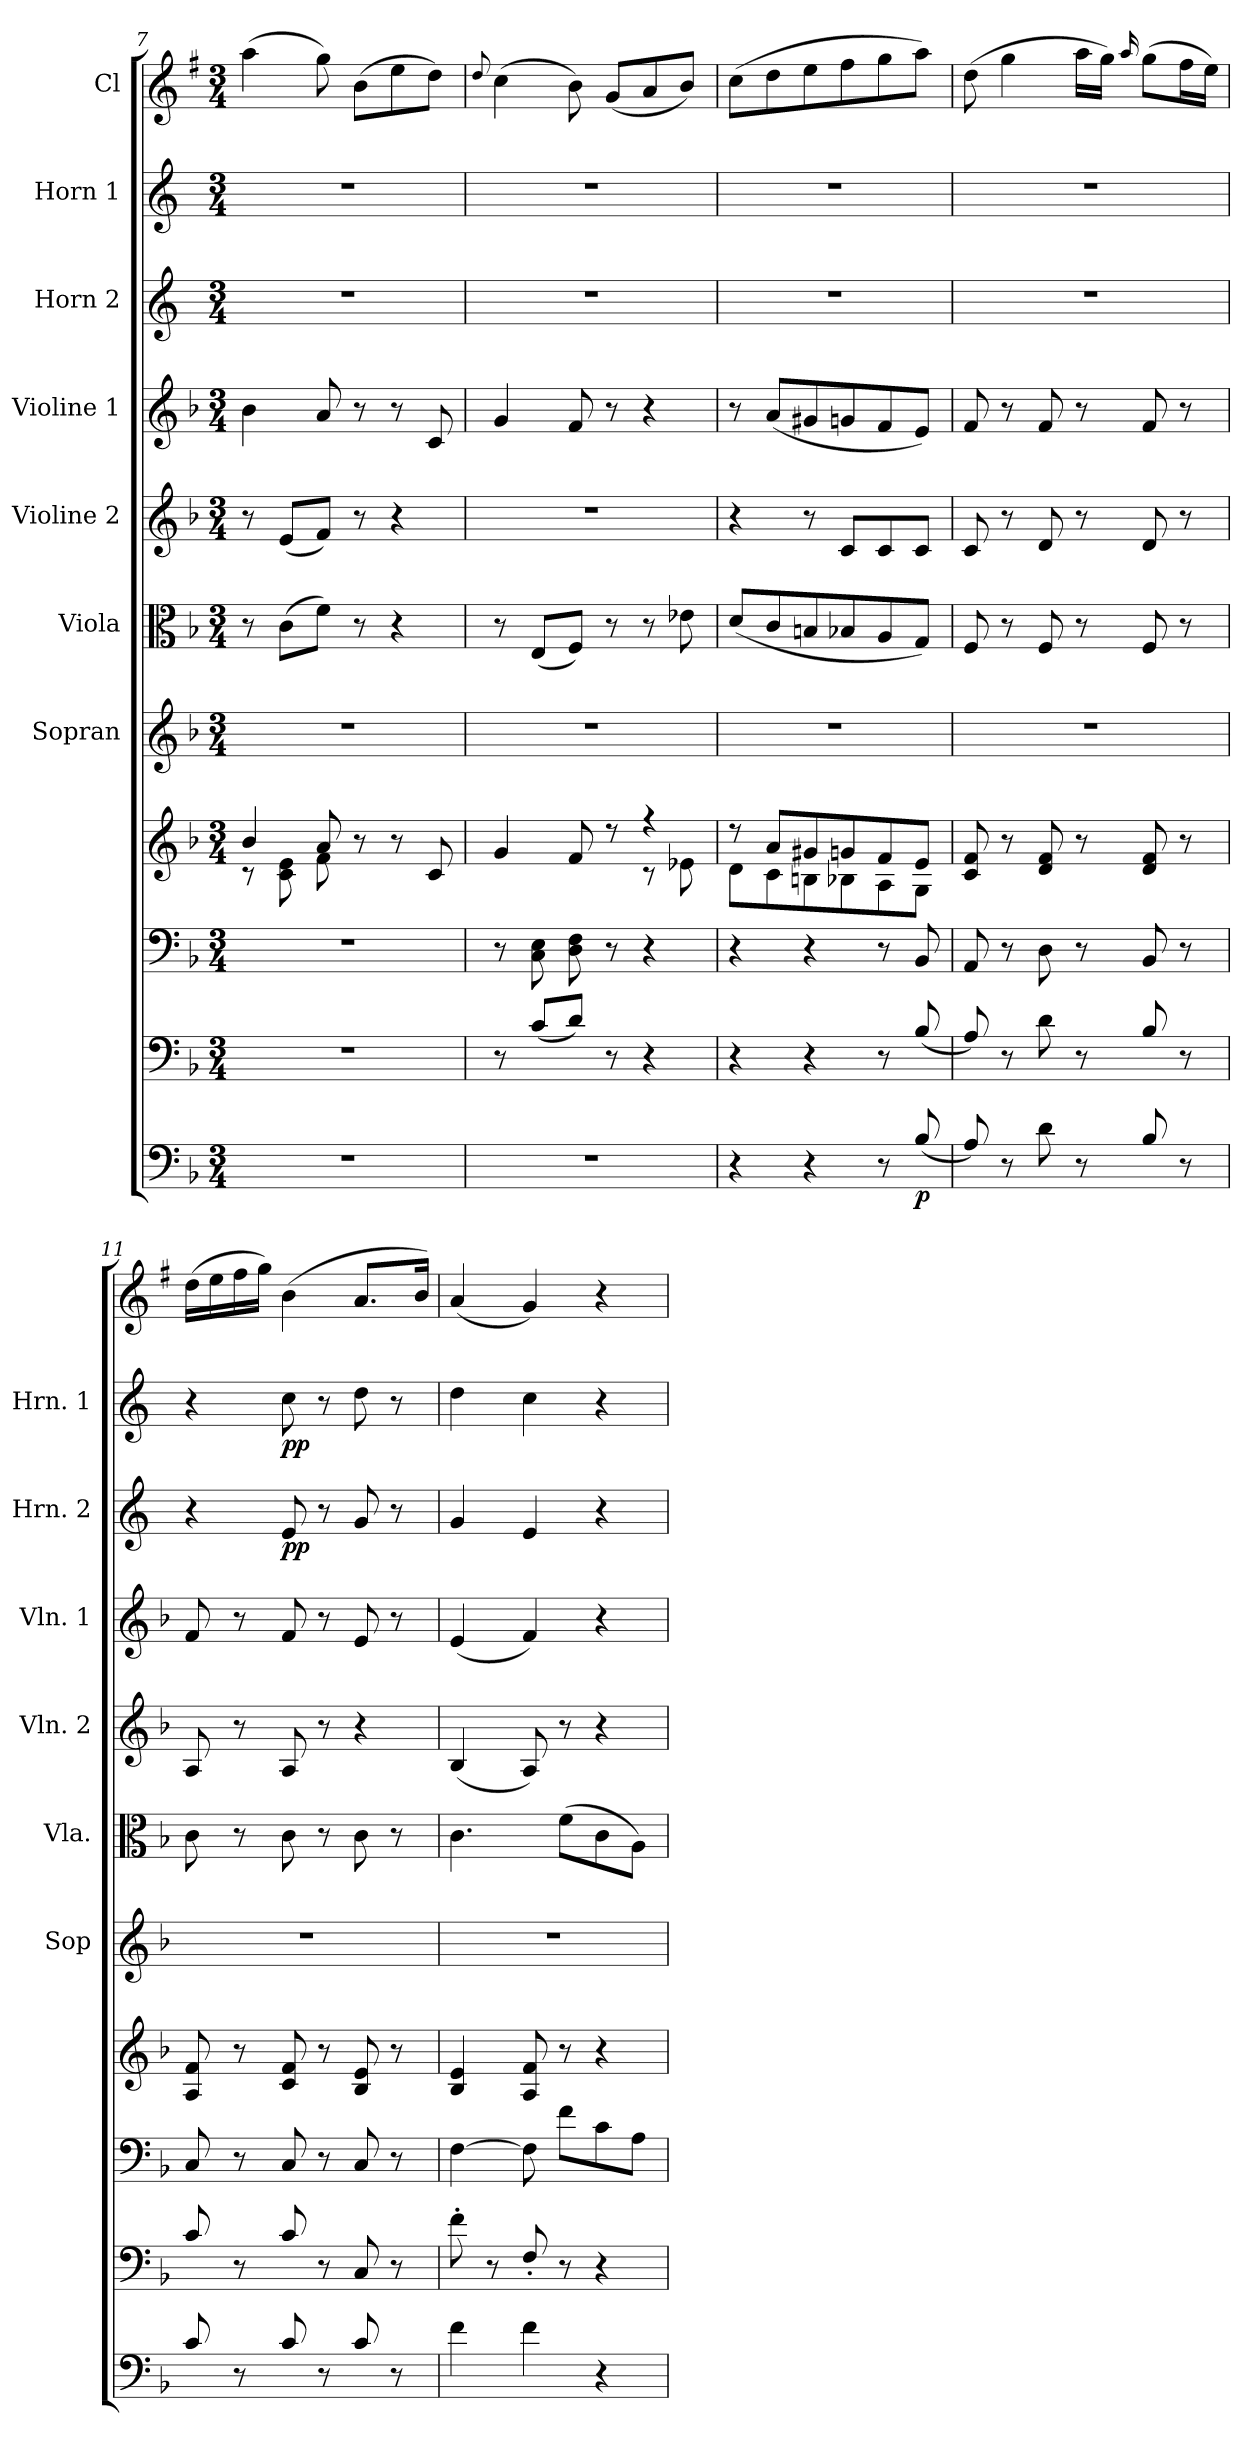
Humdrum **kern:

**kern	**dynam	**kern	**kern	**kern	**kern	**kern	**kern	**kern	**kern	**dynam	**kern	**dynam	**kern
*part10	*part10	*part9	*part8	*part8	*part7	*part6	*part5	*part4	*part3	*part3	*part2	*part2	*part1
*staff11	*staff11	*staff10	*staff9	*staff8	*staff7	*staff6	*staff5	*staff4	*staff3	*staff3	*staff2	*staff2	*staff1
*	*	*	*	*	*I"Sopran	*I"Viola	*I"Violine 2	*I"Violine 1	*I"Horn 2	*	*I"Horn 1	*	*I"Cl
*	*	*	*	*	*I'Sop	*I'Vla.	*I'Vln. 2	*I'Vln. 1	*I'Hrn. 2	*	*I'Hrn. 1	*	*
*clefF4	*	*clefF4	*clefF4	*clefG2	*clefG2	*clefC3	*clefG2	*clefG2	*clefG2	*	*clefG2	*	*clefG2
*ITrd7c12	*	*ITrd7c12	*	*	*	*	*	*	*ITrd4c7	*	*ITrd4c7	*	*ITrd1c2
*k[b-]	*	*k[b-]	*k[b-]	*k[b-]	*k[b-]	*k[b-]	*k[b-]	*k[b-]	*k[b-]	*	*k[b-]	*	*k[b-]
*F:	*	*F:	*F:	*F:	*F:	*F:	*F:	*F:	*F:	*	*F:	*	*F:
*M3/4	*	*M3/4	*M3/4	*M3/4	*M3/4	*M3/4	*M3/4	*M3/4	*M3/4	*	*M3/4	*	*M3/4
=7	=7	=7	=7	=7	=7	=7	=7	=7	=7	=7	=7	=7	=7
*	*	*	*	*^	*	*	*	*	*	*	*	*	*
2.r	.	2.r	2.r	4b-/	8rc	2.r	8r	8r	4b-\	2.r	.	2.r	.	(>4gg\
.	.	.	.	.	8c\ 8e\	.	(>8c\L	(<8e/L	.	.	.	.	.	.
.	.	.	.	8a/	8f\	.	8f\J)	8f/J)	8a/	.	.	.	.	8ff\)
.	.	.	.	8r	4.ryy	.	8r	8r	8r	.	.	.	.	(>8a\L
.	.	.	.	8r	.	.	4r	4r	8r	.	.	.	.	8dd\
.	.	.	.	8c/	.	.	.	.	8c/	.	.	.	.	8cc\J)
=8	=8	=8	=8	=8	=8	=8	=8	=8	=8	=8	=8	=8	=8	=8
.	.	.	.	.	.	.	.	.	.	.	.	.	.	8qqcc/
2.r	.	8r	8r	4g/	2ryy	2.r	8r	2.r	4g/	2.r	.	2.r	.	(>4b-\
.	.	(<8C/L	8C\ 8E\	.	.	.	(<8E/L	.	.	.	.	.	.	.
.	.	8D/J)	8D\ 8F\	8f/	.	.	8F/J)	.	8f/	.	.	.	.	8a\)
.	.	8r	8r	8rdd	.	.	8r	.	8r	.	.	.	.	(<8f/L
.	.	4r	4r	4ree	8rc	.	8r	.	4r	.	.	.	.	8g/
.	.	.	.	.	8e-X\	.	8e-X\	.	.	.	.	.	.	8a/J)
=9	=9	=9	=9	=9	=9	=9	=9	=9	=9	=9	=9	=9	=9	=9
4r	.	4r	4r	8rdd	8d\L	2.r	(<8d/L	4r	8r	2.r	.	2.r	.	(>8b-\L
.	.	.	.	8a/L	8c\	.	8c/	.	(<8a/L	.	.	.	.	8cc\
4r	.	4r	4r	8g#X/	8Bn\	.	8Bn/	8r	8g#X/	.	.	.	.	8dd\
.	.	.	.	8gn/	8B-X\	.	8B-X/	8c/L	8gn/	.	.	.	.	8ee\
8r	.	8r	8r	8f/	8A\	.	8A/	8c/	8f/	.	.	.	.	8ff\
!	!LO:DY:b	!	!	!	!	!	!	!	!	!	!	!	!	!
(<8BB-/	p	(<8BB-/	8BB-/	8e/J	8G\J	.	8G/J)	8c/J	8e/J)	.	.	.	.	8gg\J)
*	*	*	*	*v	*v	*	*	*	*	*	*	*	*	*
!!LO:PB:g=z
=10	=10	=10	=10	=10	=10	=10	=10	=10	=10	=10	=10	=10	=10
8AA/)	.	8AA/)	8AA/	8c/ 8f/	2.r	8F/	8c/	8f/	2.r	.	2.r	.	(>8cc\
8r	.	8r	8r	8r	.	8r	8r	8r	.	.	.	.	4ff\
8D\	.	8D\	8D\	8d/ 8f/	.	8F/	8d/	8f/	.	.	.	.	.
8r	.	8r	8r	8r	.	8r	8r	8r	.	.	.	.	16gg\LL
.	.	.	.	.	.	.	.	.	.	.	.	.	16ff\JJ)
.	.	.	.	.	.	.	.	.	.	.	.	.	16qqgg/
8BB-/	.	8BB-/	8BB-/	8d/ 8f/	.	8F/	8d/	8f/	.	.	.	.	(>8ff\L
8r	.	8r	8r	8r	.	8r	8r	8r	.	.	.	.	16ee\L
.	.	.	.	.	.	.	.	.	.	.	.	.	16dd\JJ)
=11	=11	=11	=11	=11	=11	=11	=11	=11	=11	=11	=11	=11	=11
8C/	.	8C/	8C/	8A/ 8f/	2.r	8c\	8A/	8f/	4r	.	4r	.	(>16cc\LL
.	.	.	.	.	.	.	.	.	.	.	.	.	16dd\
8r	.	8r	8r	8r	.	8r	8r	8r	.	.	.	.	16ee\
.	.	.	.	.	.	.	.	.	.	.	.	.	16ff\JJ)
!	!	!	!	!	!	!	!	!	!	!LO:DY:b	!	!LO:DY:b	!
8C/	.	8C/	8C/	8c/ 8f/	.	8c\	8A/	8f/	8A/	pp	8f\	pp	(<4a\
8r	.	8r	8r	8r	.	8r	8r	8r	8r	.	8r	.	.
8C/	.	8CC/	8C/	8B-/ 8e/	.	8c\	4r	8e/	8c/	.	8g\	.	8.g/L
8r	.	8r	8r	8r	.	8r	.	8r	8r	.	8r	.	.
.	.	.	.	.	.	.	.	.	.	.	.	.	16a/Jk)
=12	=12	=12	=12	=12	=12	=12	=12	=12	=12	=12	=12	=12	=12
4F\	.	8F'>\	[4F\	4B-/ 4e/	2.r	4.c\	(<4B-/	(<4e/	4c/	.	4g\	.	(<4g/
.	.	8r	.	.	.	.	.	.	.	.	.	.	.
4F\	.	8FF'</	8F\]	8A/ 8f/	.	.	8A/)	4f/)	4A/	.	4f\	.	4f/)
.	.	8r	8f\L	8r	.	(>8f\L	8r	.	.	.	.	.	.
4r	.	4r	8c\	4r	.	8c\	4r	4r	4r	.	4r	.	4r
.	.	.	8A\J	.	.	8A\J)	.	.	.	.	.	.	.
=	=	=	=	=	=	=	=	=	=	=	=	=	=
*-	*-	*-	*-	*-	*-	*-	*-	*-	*-	*-	*-	*-	*-
